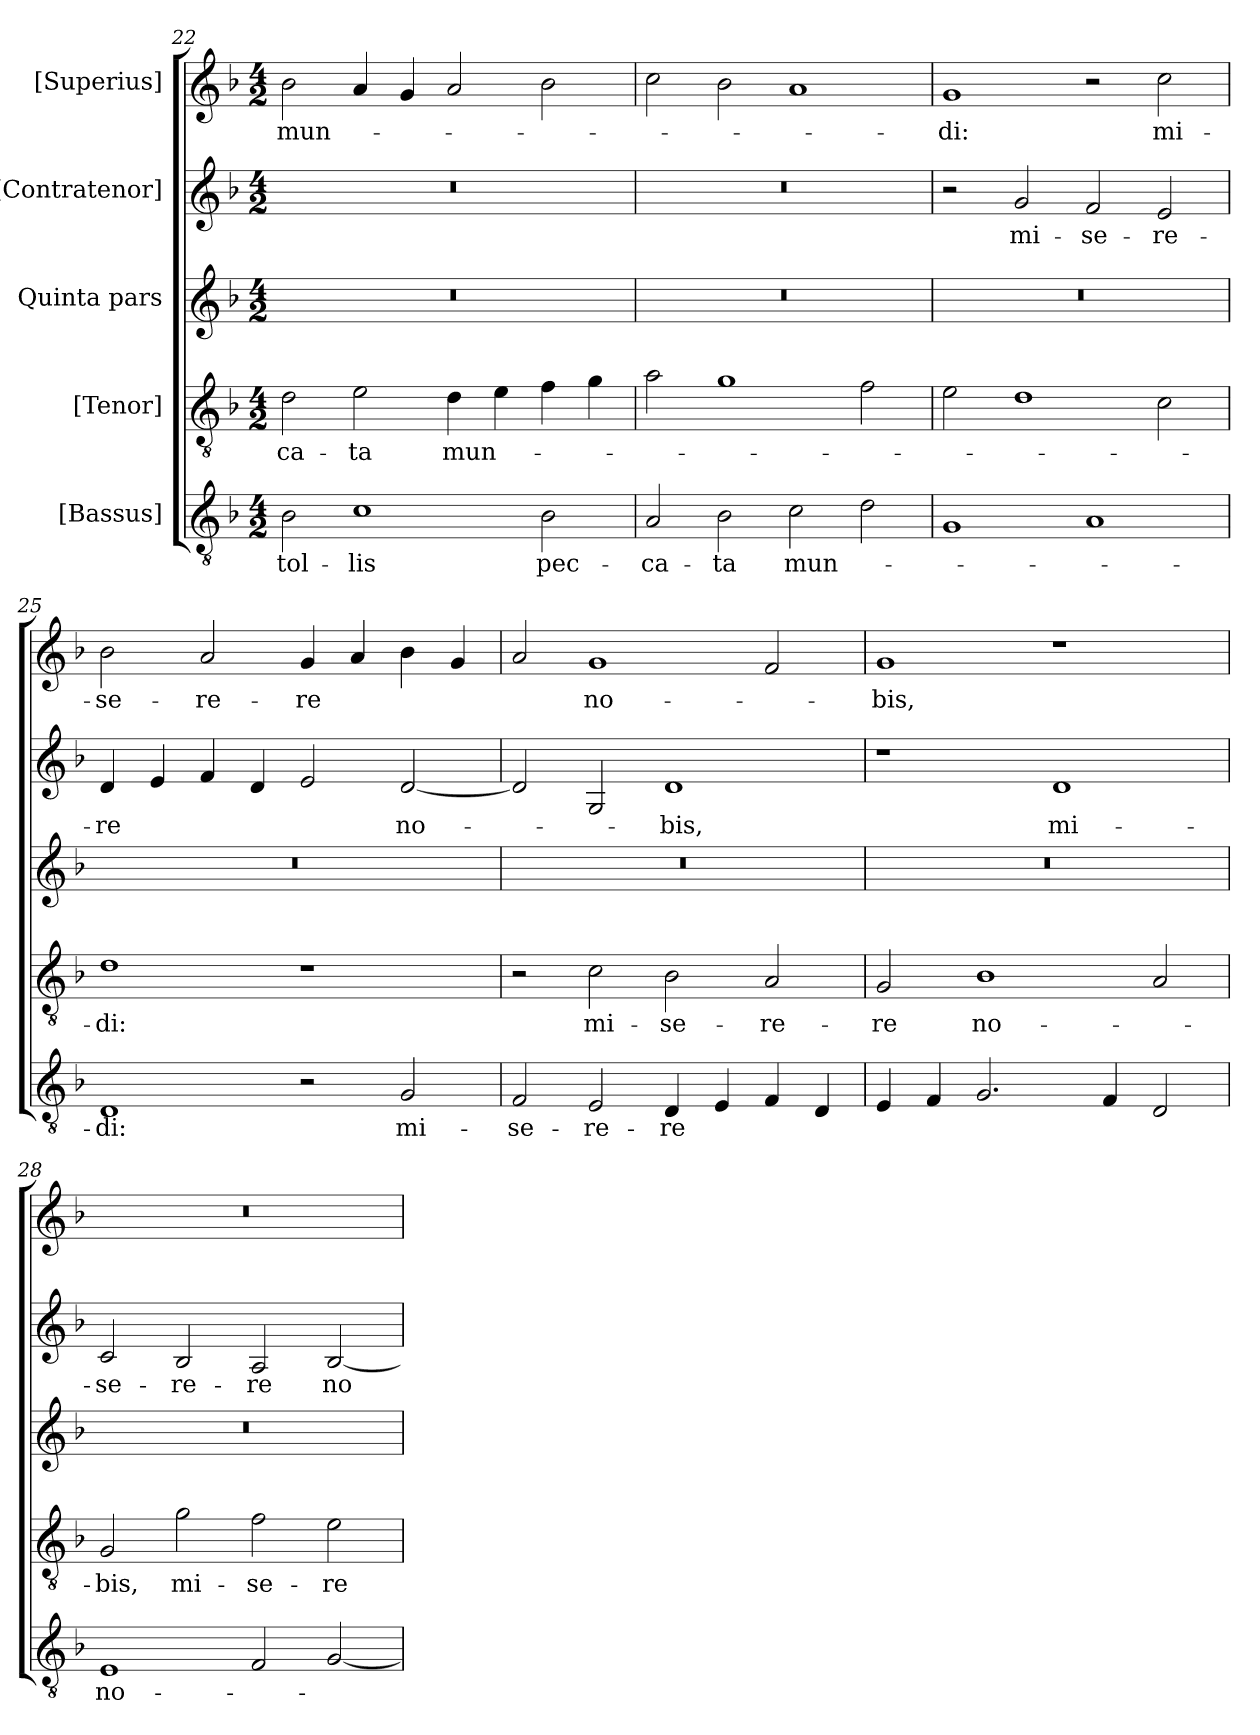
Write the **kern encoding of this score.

**kern	**text	**kern	**text	**kern	**kern	**text	**kern	**text
*part5	*part5	*part4	*part4	*part3	*part2	*part2	*part1	*part1
*staff5	*staff5	*staff4	*staff4	*staff3	*staff2	*staff2	*staff1	*staff1
*I"[Bassus]	*	*I"[Tenor]	*	*I"Quinta pars	*I"[Contratenor]	*	*I"[Superius]	*
*clefGv2	*	*clefGv2	*	*clefG2	*clefG2	*	*clefG2	*
*k[b-]	*	*k[b-]	*	*k[b-]	*k[b-]	*	*k[b-]	*
*M4/2	*	*M4/2	*	*M4/2	*M4/2	*	*M4/2	*
=22	=22	=22	=22	=22	=22	=22	=22	=22
2B-\	tol-	2d\	-ca-	0r	0r	.	2b-\	mun-
1c\	-lis	2e\	-ta	.	.	.	4a/	.
.	.	.	.	.	.	.	4g/	.
.	.	4d\	mun-	.	.	.	2a/	.
.	.	4e\	.	.	.	.	.	.
2B-\	pec-	4f\	.	.	.	.	2b-\	.
.	.	4g\	.	.	.	.	.	.
=23	=23	=23	=23	=23	=23	=23	=23	=23
2A/	-ca-	2a\	.	0r	0r	.	2cc\	.
2B-\	-ta	1g\	.	.	.	.	2b-\	.
2c\	mun-	.	.	.	.	.	1a/	.
2d\	.	2f\	.	.	.	.	.	.
=24	=24	=24	=24	=24	=24	=24	=24	=24
1G/	.	2e\	.	0r	2r	.	1g/	-di:
.	.	1d\	.	.	2g/	mi-	.	.
1A/	.	.	.	.	2f/	-se-	2r	.
.	.	2c\	.	.	2e/	-re-	2cc\	mi-
=25	=25	=25	=25	=25	=25	=25	=25	=25
1D/	-di:	1d\	-di:	0r	4d/	-re	2b-\	-se-
.	.	.	.	.	4e/	.	.	.
.	.	.	.	.	4f/	.	2a/	-re-
.	.	.	.	.	4d/	.	.	.
2r	.	1r	.	.	2e/	.	4g/	-re
.	.	.	.	.	.	.	4a/	.
2G/	mi-	.	.	.	[2d/	no-	4b-\	.
.	.	.	.	.	.	.	4g/	.
=26	=26	=26	=26	=26	=26	=26	=26	=26
2F/	-se-	2r	.	0r	2d/]	.	2a/	.
2E/	-re-	2c\	mi-	.	2G/	.	1g/	no-
4D/	-re	2B-\	-se-	.	1d/	-bis,	.	.
4E/	.	.	.	.	.	.	.	.
4F/	.	2A/	-re-	.	.	.	2f/	.
4D/	.	.	.	.	.	.	.	.
=27	=27	=27	=27	=27	=27	=27	=27	=27
4E/	.	2G/	-re	0r	1r	.	1g/	-bis,
4F/	.	.	.	.	.	.	.	.
2.G/	.	1B-\	no-	.	.	.	.	.
.	.	.	.	.	1d/	mi-	1r	.
4F/	.	.	.	.	.	.	.	.
2D/	.	2A/	.	.	.	.	.	.
=28	=28	=28	=28	=28	=28	=28	=28	=28
1E/	no-	2G/	-bis,	0r	2c/	-se-	0r	.
.	.	2g\	mi-	.	2B-/	-re-	.	.
2F/	.	2f\	-se-	.	2A/	-re	.	.
[2G/	.	2e\	-re-	.	[2B-/	no-	.	.
=	=	=	=	=	=	=	=	=
*-	*-	*-	*-	*-	*-	*-	*-	*-
